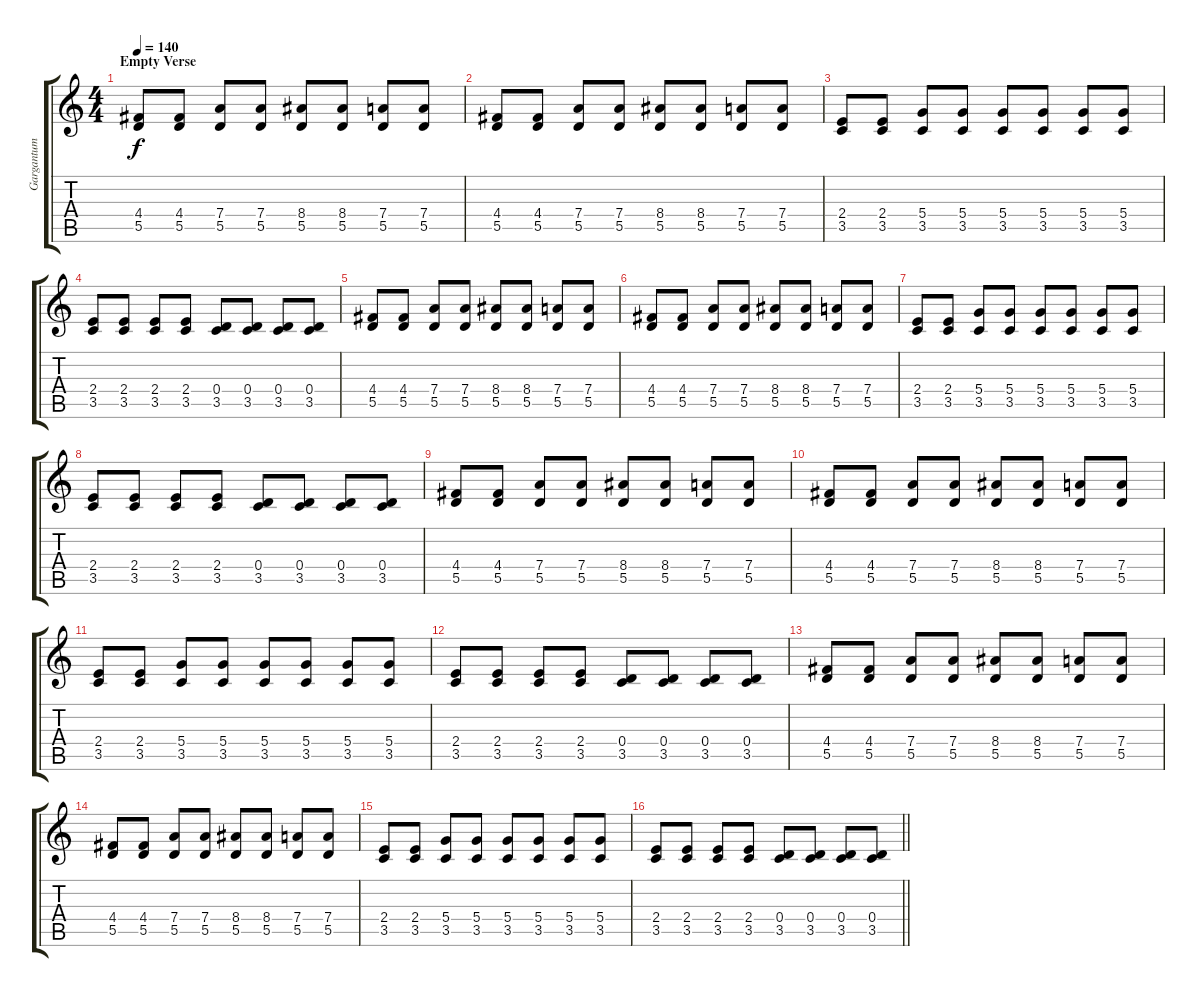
\track ("Gargantum" "Gargantum") {instrument overdrivenguitar}
\staff {score tabs}
\tuning (E4 B3 G3 D3 A2 E2) {hide}
\ts (4 4)
\section ("" "Empty Verse")
\tempo 140
\clef g2
\ks c
(4.4 5.5).8{dy f} (4.4 5.5).8 (7.4 5.5).8 (7.4 5.5).8 (8.4 5.5).8 (8.4 5.5).8 (7.4 5.5).8 (7.4 5.5).8 |
(4.4 5.5).8 (4.4 5.5).8 (7.4 5.5).8 (7.4 5.5).8 (8.4 5.5).8 (8.4 5.5).8 (7.4 5.5).8 (7.4 5.5).8 |
(2.4 3.5).8 (2.4 3.5).8 (5.4 3.5).8 (5.4 3.5).8 (5.4 3.5).8 (5.4 3.5).8 (5.4 3.5).8 (5.4 3.5).8 |
(2.4 3.5).8 (2.4 3.5).8 (2.4 3.5).8 (2.4 3.5).8 (0.4 3.5).8 (0.4 3.5).8 (0.4 3.5).8 (0.4 3.5).8 |
(4.4 5.5).8 (4.4 5.5).8 (7.4 5.5).8 (7.4 5.5).8 (8.4 5.5).8 (8.4 5.5).8 (7.4 5.5).8 (7.4 5.5).8 |
(4.4 5.5).8 (4.4 5.5).8 (7.4 5.5).8 (7.4 5.5).8 (8.4 5.5).8 (8.4 5.5).8 (7.4 5.5).8 (7.4 5.5).8 |
(2.4 3.5).8 (2.4 3.5).8 (5.4 3.5).8 (5.4 3.5).8 (5.4 3.5).8 (5.4 3.5).8 (5.4 3.5).8 (5.4 3.5).8 |
(2.4 3.5).8 (2.4 3.5).8 (2.4 3.5).8 (2.4 3.5).8 (0.4 3.5).8 (0.4 3.5).8 (0.4 3.5).8 (0.4 3.5).8 |
(4.4 5.5).8 (4.4 5.5).8 (7.4 5.5).8 (7.4 5.5).8 (8.4 5.5).8 (8.4 5.5).8 (7.4 5.5).8 (7.4 5.5).8 |
(4.4 5.5).8 (4.4 5.5).8 (7.4 5.5).8 (7.4 5.5).8 (8.4 5.5).8 (8.4 5.5).8 (7.4 5.5).8 (7.4 5.5).8 |
(2.4 3.5).8 (2.4 3.5).8 (5.4 3.5).8 (5.4 3.5).8 (5.4 3.5).8 (5.4 3.5).8 (5.4 3.5).8 (5.4 3.5).8 |
(2.4 3.5).8 (2.4 3.5).8 (2.4 3.5).8 (2.4 3.5).8 (0.4 3.5).8 (0.4 3.5).8 (0.4 3.5).8 (0.4 3.5).8 |
(4.4 5.5).8 (4.4 5.5).8 (7.4 5.5).8 (7.4 5.5).8 (8.4 5.5).8 (8.4 5.5).8 (7.4 5.5).8 (7.4 5.5).8 |
(4.4 5.5).8 (4.4 5.5).8 (7.4 5.5).8 (7.4 5.5).8 (8.4 5.5).8 (8.4 5.5).8 (7.4 5.5).8 (7.4 5.5).8 |
(2.4 3.5).8 (2.4 3.5).8 (5.4 3.5).8 (5.4 3.5).8 (5.4 3.5).8 (5.4 3.5).8 (5.4 3.5).8 (5.4 3.5).8 |
\barLineRight lightlight
(2.4 3.5).8 (2.4 3.5).8 (2.4 3.5).8 (2.4 3.5).8 (0.4 3.5).8 (0.4 3.5).8 (0.4 3.5).8 (0.4 3.5).8
